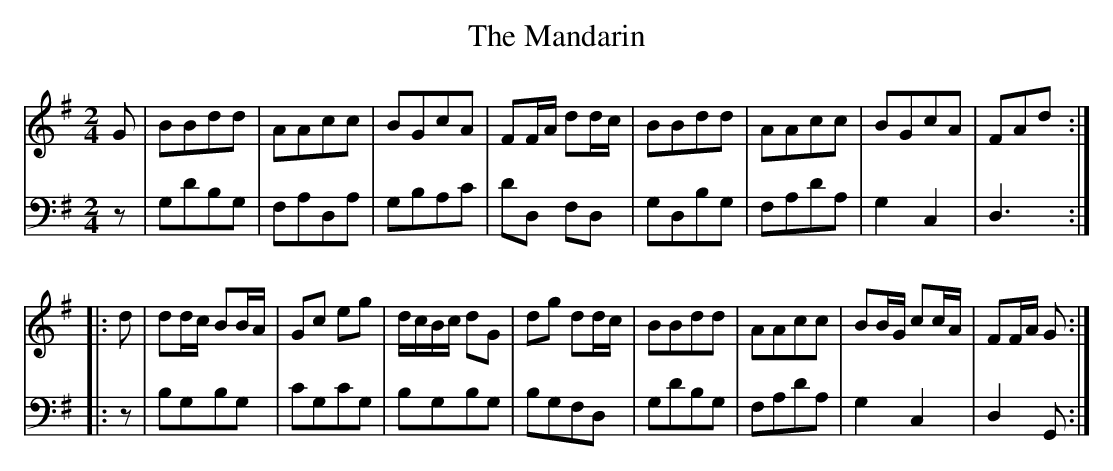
X:1
T:Mandarin, The
M:2/4
L:1/8
K:G
V:1
G|BBdd|AAcc|BGcA|FF/A/ dd/c/|BBdd|AAcc|BGcA|FAd:|
|:d|dd/c/ BB/A/|Gc eg|d/c/B/c/ dG|dg dd/c/|BBdd|AAcc|BB/G/ cc/A/|FF/A/ G:|
V:2 clef = bass
z|G,DB,G,|F,A,D,A,|G,B,A,C|DD, F,D,|G,D,B,G,|F,A,DA,|G,2C,2|D,3:|
|:z|B,G,B,G,|CG,CG,|B,G,B,G,|B,G,F,D,|G,DB,G,|F,A,DA,|G,2C,2|D,2G,,:|
